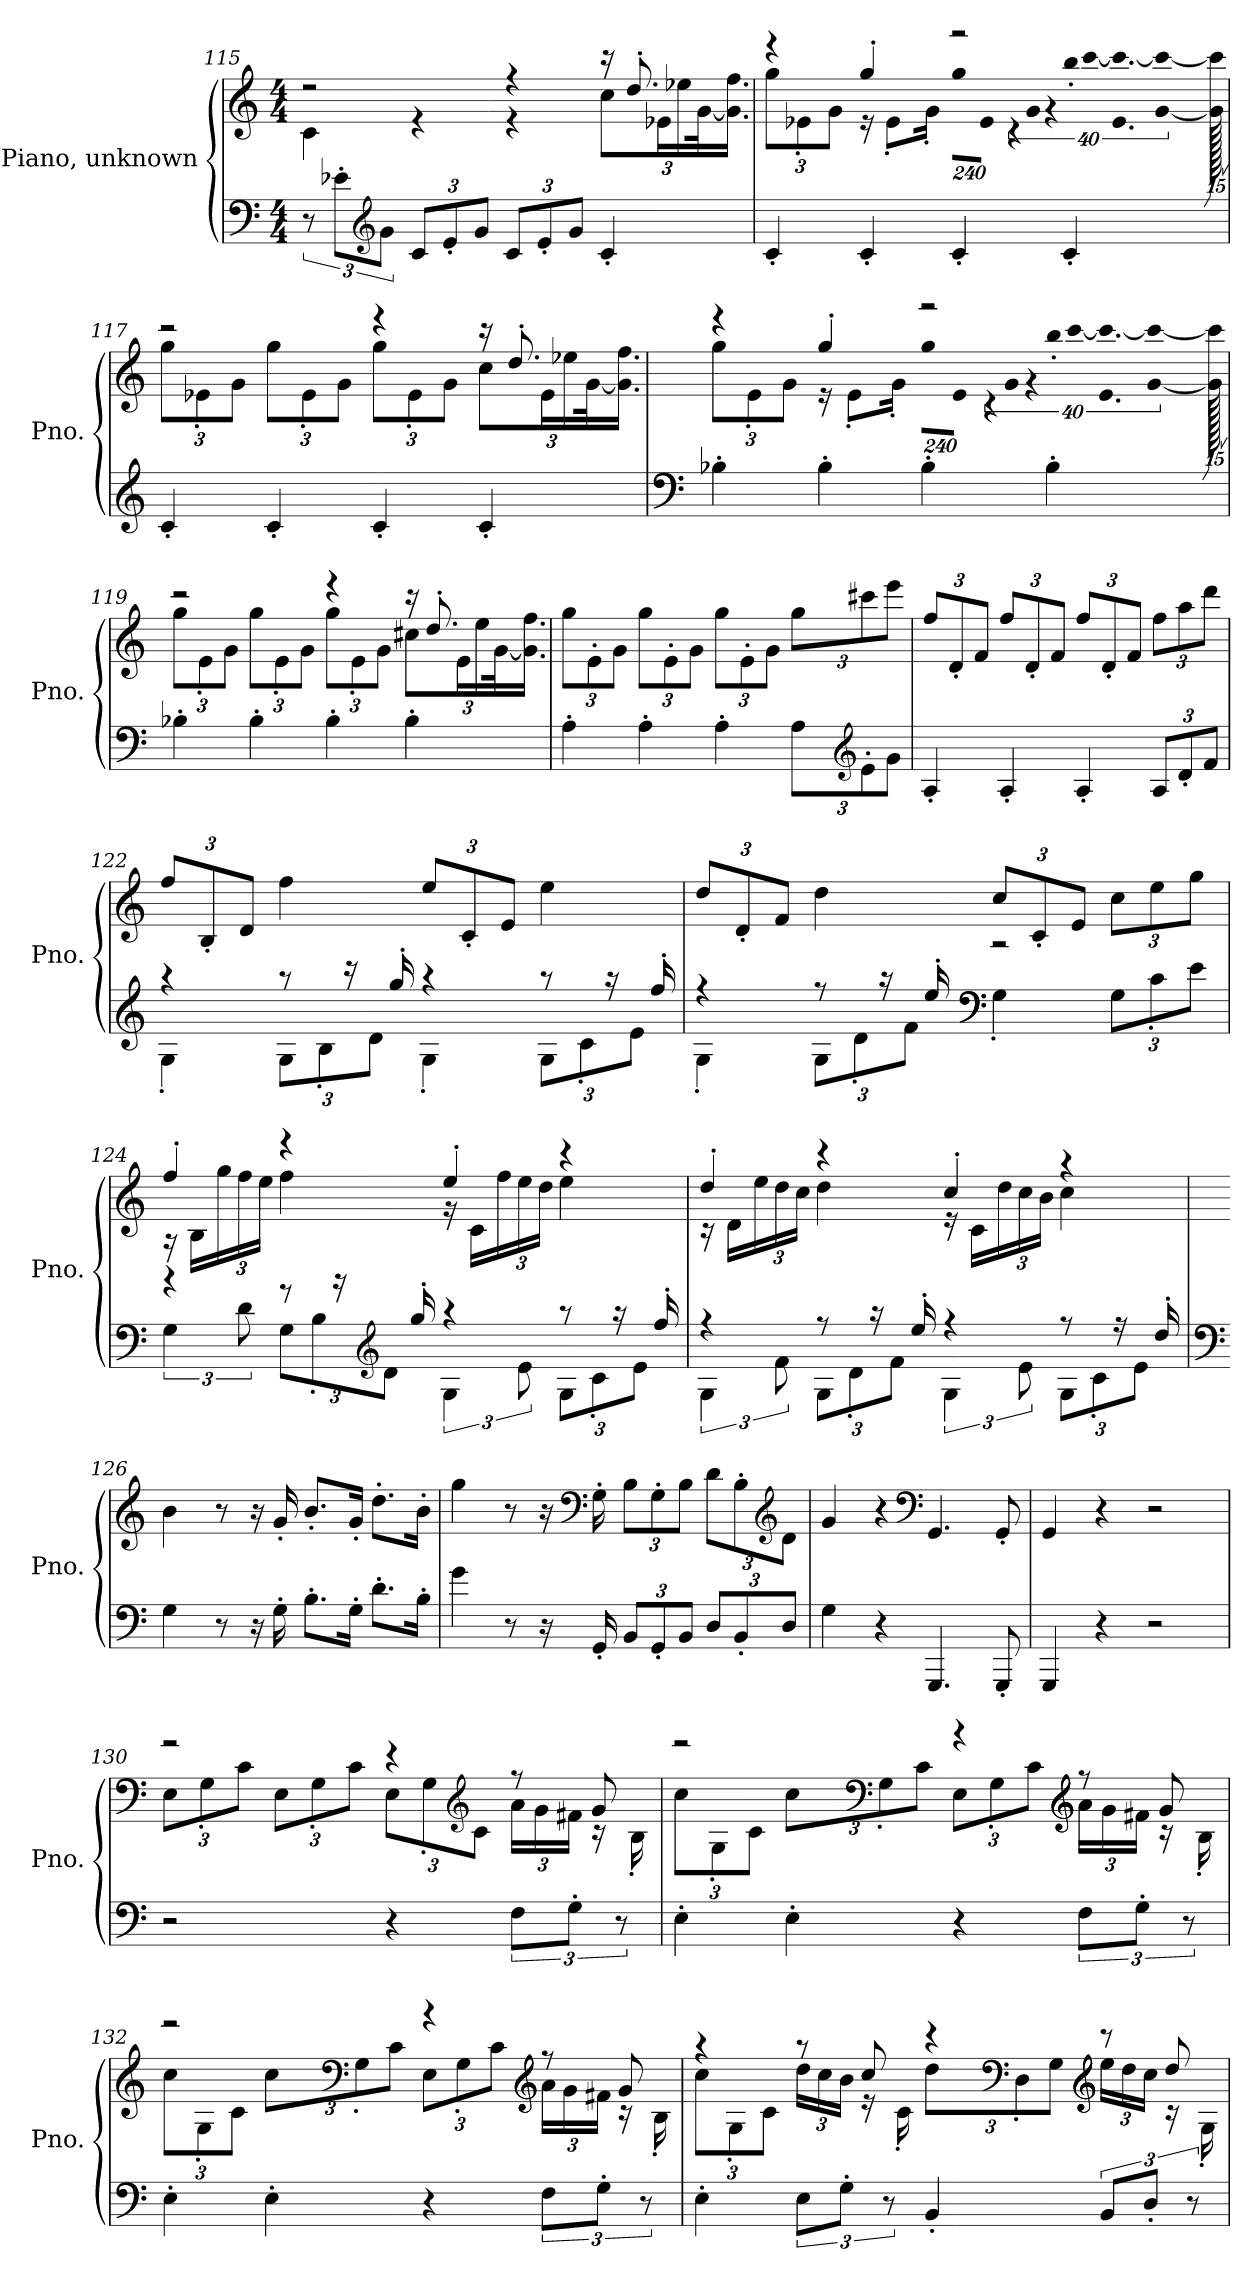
**kern	**kern
*part1	*part1
*staff2	*staff1
*I"Piano, unknown	*
*I'Pno.	*
*clefF4	*clefG2
*k[]	*k[]
*M4/4	*M4/4
=115	=115
*	*^
12r	2r	4c\
12e-X'\L	.	.
*clefG2	*	*
12g\J	.	.
*Xbrackettup	*	*
12c/L	.	4r
12e-'/	.	.
12g/J	.	.
12c/L	4r	4r
12e-'/	.	.
12g/J	.	.
*	*	*Xbrackettup
4c'/	16r	12cc\L
.	8.dd'/	.
.	.	24e-X\L
.	.	24ee-X\
.	.	[48g\K
.	.	24.g\] 24.ff\JJ
!!LO:LB:g=z	!!
=116	=116	=116
4c'/	4r	12gg\L
.	.	12e-X'\
.	.	12g\J
4c'/	4gg'/	16r
.	.	8e-'\L
.	.	16g'\Jk
*	*	*brackettup
!	!	!LO:N:vis=16
4c'/	2r	1920%137gg\LL
!	!	!LO:N:vis=16
.	.	1920%137e-\JJ
!	!	!LO:N:vis=32
.	.	640%23r
!	!	!LO:N:vis=32
.	.	640%23g\
!	!	!LO:N:vis=32
.	.	640%23r
4c'/	.	.
!	!	!LO:N:vis=32
.	.	640%23bb'\LLL
!	!	!LO:N:vis=32
.	.	[640%23ccc\J
!	!	!LO:N:vis=16.
.	.	960%103e-\ 960%103ccc\_
.	.	[128%9g\ 128%9ccc\_
960ryy	960ryy	960g\] 960ccc\]
=117	=117	=117
*	*	*Xbrackettup
4c'/	2r	12gg\L
.	.	12e-X'\
.	.	12g\J
4c'/	.	12gg\L
.	.	12e-'\
.	.	12g\J
4c'/	4r	12gg\L
.	.	12e-'\
.	.	12g\J
4c'/	16r	12cc\L
.	8.dd'/	.
.	.	24e-\L
.	.	24ee-X\
.	.	[48g\K
.	.	24.g\] 24.ff\JJ
!!LO:LB:g=z	!!
=118	=118	=118
*clefF4	*	*
4B-X'\	4r	12gg\L
.	.	12e'\
.	.	12g\J
4B-'\	4gg'/	16r
.	.	8e'\L
.	.	16g'\Jk
*	*	*brackettup
!	!	!LO:N:vis=16
4B-'\	2r	1920%137gg\LL
!	!	!LO:N:vis=16
.	.	1920%137e\JJ
!	!	!LO:N:vis=32
.	.	640%23r
!	!	!LO:N:vis=32
.	.	640%23g\
!	!	!LO:N:vis=32
.	.	640%23r
4B-'\	.	.
!	!	!LO:N:vis=32
.	.	640%23bb'\LLL
!	!	!LO:N:vis=32
.	.	[640%23ccc\J
!	!	!LO:N:vis=16.
.	.	960%103e\ 960%103ccc\_
.	.	[128%9g\ 128%9ccc\_
960ryy	960ryy	960g\] 960ccc\]
=119	=119	=119
*	*	*Xbrackettup
4B-X'\	2r	12gg\L
.	.	12e'\
.	.	12g\J
4B-'\	.	12gg\L
.	.	12e'\
.	.	12g\J
4B-'\	4r	12gg\L
.	.	12e'\
.	.	12g\J
4B-'\	16r	12cc#X\L
.	8.dd'/	.
.	.	24e\L
.	.	24ee\
.	.	[48g\K
.	.	24.g\] 24.ff\JJ
*	*v	*v
!!LO:LB:g=z
=120	=120
4A'\	12gg\L
.	12e'\
.	12g\J
4A'\	12gg\L
.	12e'\
.	12g\J
4A'\	12gg\L
.	12e'\
.	12g\J
12A\L	12gg\L
*clefG2	*
12e'\	12ccc#X\
12g\J	12eee\J
=121	=121
4A'/	12ff/L
.	12d'/
.	12f/J
4A'/	12ff/L
.	12d'/
.	12f/J
4A'/	12ff/L
.	12d'/
.	12f/J
12A/L	12ff\L
12d'/	12aa\
12f/J	12ddd\J
=122	=122
*^	*
4r	4G'\	12ff/L
.	.	12B'/
.	.	12d/J
8r	12G\L	4ff\
.	12B'\	.
16r	.	.
.	12d\J	.
16gg'/	.	.
4r	4G'\	12ee/L
.	.	12c'/
.	.	12e/J
8r	12G\L	4ee\
.	12c'\	.
16r	.	.
.	12e\J	.
16ff'/	.	.
!!LO:LB:g=z
=123	=123	=123
4r	4G'\	12dd/L
.	.	12d'/
.	.	12f/J
8r	12G\L	4dd\
.	12d'\	.
16r	.	.
.	12f\J	.
16ee'/	.	.
*clefF4	*	*
2r	4G'\	12cc/L
.	.	12c'/
.	.	12e/J
.	12G\L	12cc\L
.	12c'\	12ee\
.	12e\J	12gg\J
=124	=124	=124
*	*brackettup	*
*	*	*^
4r	6G\	4ff'/	16r
.	.	.	16B\LL
.	.	.	24gg\
.	12d\	.	24ff\
.	.	.	24ee\JJ
*	*Xbrackettup	*	*
8r	12G\L	4r	4ff\
.	12B'\	.	.
16r	.	.	.
*clefG2	*	*	*
.	12d\J	.	.
16gg'/	.	.	.
*	*brackettup	*	*
4r	6G\	4ee'/	16r
.	.	.	16c\LL
.	.	.	24ff\
.	12e\	.	24ee\
.	.	.	24dd\JJ
*	*Xbrackettup	*	*
8r	12G\L	4r	4ee\
.	12c'\	.	.
16r	.	.	.
.	12e\J	.	.
16ff'/	.	.	.
!!LO:LB:g=z	!!
=125	=125	=125	=125
*	*brackettup	*	*
4r	6G\	4dd'/	16r
.	.	.	16d\LL
.	.	.	24ee\
.	12f\	.	24dd\
.	.	.	24cc\JJ
*	*Xbrackettup	*	*
8r	12G\L	4r	4dd\
.	12d'\	.	.
16r	.	.	.
.	12f\J	.	.
16ee'/	.	.	.
*	*brackettup	*	*
4r	6G\	4cc'/	16r
.	.	.	16c\LL
.	.	.	24dd\
.	12e\	.	24cc\
.	.	.	24b\JJ
*	*Xbrackettup	*	*
8r	12G\L	4r	4cc\
.	12c'\	.	.
16r	.	.	.
.	12e\J	.	.
16dd'/	.	.	.
*v	*v	*	*
*	*v	*v
=126	=126
*clefF4	*
4G\	4b\
8r	8r
16r	16r
16G'\	16g'/
8.B'\L	8.b'/L
16G'\Jk	16g'/Jk
8.d'\L	8.dd'\L
16B'\Jk	16b'\Jk
=127	=127
4g\	4gg\
8r	8r
16r	16r
*	*clefF4
16GG'/	16G'\
12BB/L	12B\L
12GG'/	12G'\
12BB/J	12B\J
12D/L	12d\L
12BB'/	12B'\
*	*clefG2
12D/J	12d\J
!!LO:PB:g=z
=128	=128
4G\	4g/
4r	4r
*	*clefF4
4.GGG/	4.GG/
8GGG'/	8GG'/
=129	=129
4GGG/	4GG/
4r	4r
2r	2r
=130	=130
*	*^
2r	2r	12E\L
.	.	12G'\
.	.	12c\J
.	.	12E\L
.	.	12G'\
.	.	12c\J
4r	4r	12E\L
.	.	12G'\
*	*clefG2	*
.	.	12c\J
*brackettup	*	*
12F\L	8r	24a\LL
.	.	24g\
12G'\J	.	24f#X\JJ
.	8g/	16r
12r	.	.
.	.	16B'\
!!LO:LB:g=z	!!
=131	=131	=131
4E'\	2r	12cc\L
.	.	12G'\
.	.	12c\J
4E'\	.	12cc\L
*	*clefF4	*
.	.	12G'\
.	.	12c\J
4r	4r	12E\L
.	.	12G'\
.	.	12c\J
*	*clefG2	*
12F\L	8r	24a\LL
.	.	24g\
12G'\J	.	24f#X\JJ
.	8g/	16r
12r	.	.
.	.	16B'\
=132	=132	=132
4E'\	2r	12cc\L
.	.	12G'\
.	.	12c\J
4E'\	.	12cc\L
*	*clefF4	*
.	.	12G'\
.	.	12c\J
4r	4r	12E\L
.	.	12G'\
.	.	12c\J
*	*clefG2	*
12F\L	8r	24a\LL
.	.	24g\
12G'\J	.	24f#X\JJ
.	8g/	16r
12r	.	.
.	.	16B'\
!!LO:LB:g=z	!!
=133	=133	=133
4E'\	4r	12cc\L
.	.	12G'\
.	.	12c\J
12E\L	8r	24dd\LL
.	.	24cc\
12G'\J	.	24b\JJ
.	8cc/	16r
12r	.	.
.	.	16c'\
4BB'/	4r	12dd\L
*	*clefF4	*
.	.	12D'\
.	.	12G\J
*	*clefG2	*
12BB/L	8r	24ee\LL
.	.	24dd\
12D'/J	.	24cc\JJ
.	8dd/	16r
12r	.	.
.	.	16G'\
*	*v	*v
=	=
*-	*-
